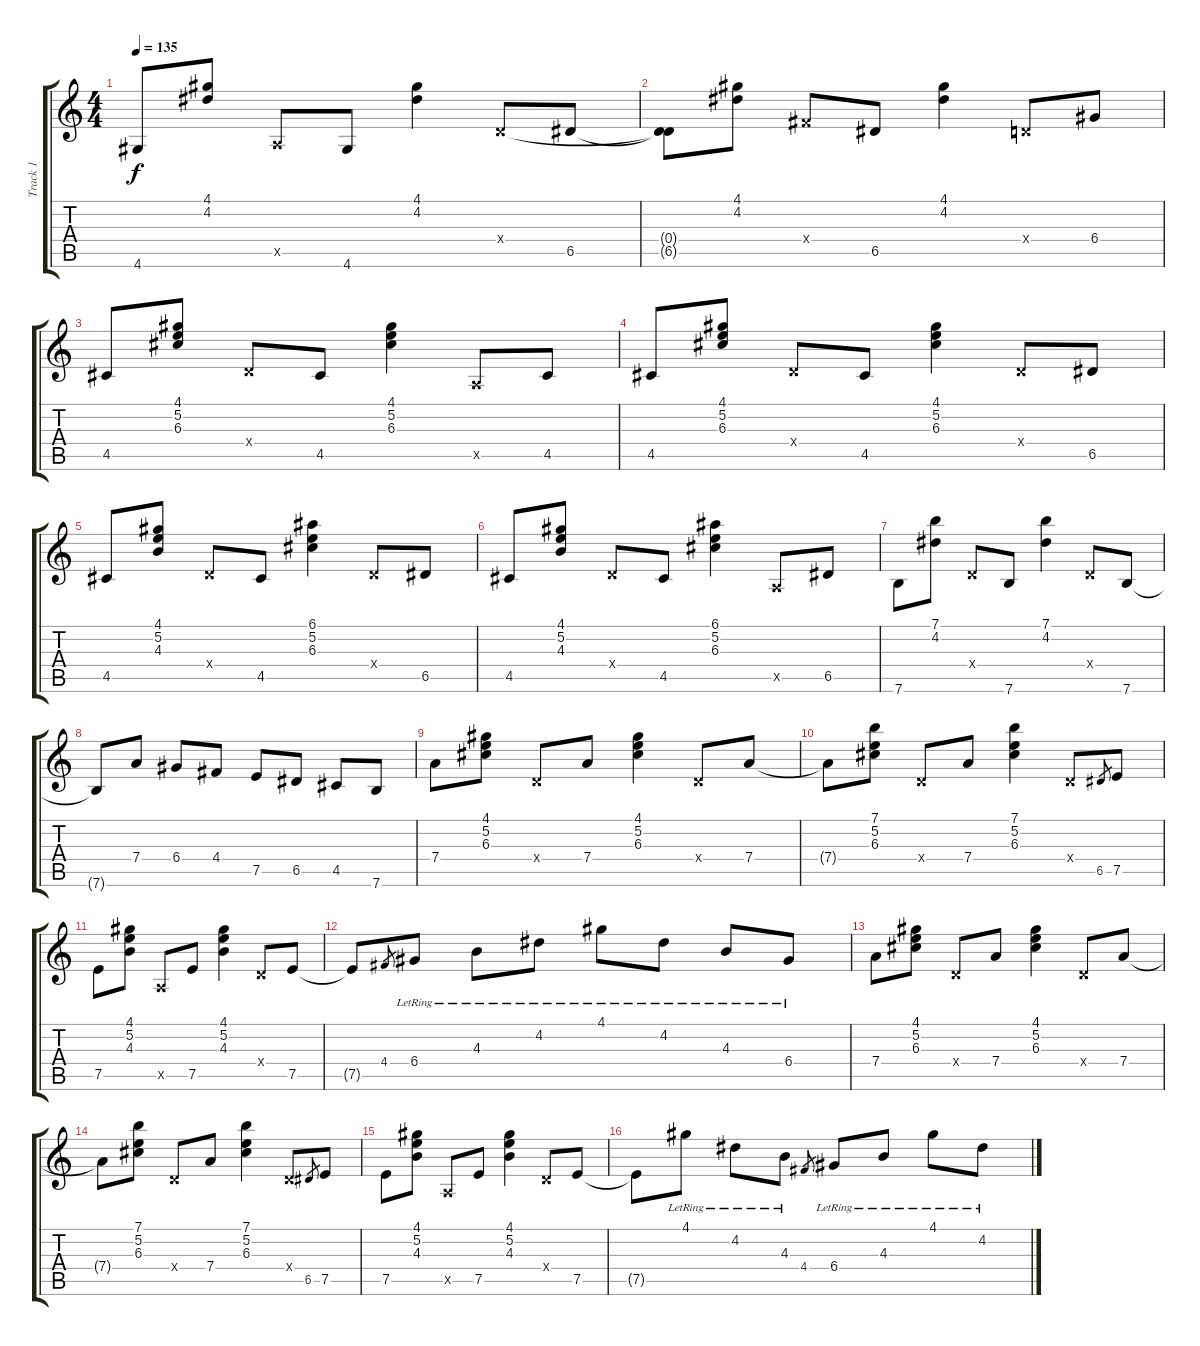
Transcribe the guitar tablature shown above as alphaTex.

\track ("Track 1" "Track 1") {instrument acousticguitarsteel}
\staff {score tabs}
\tuning (E4 B3 G3 D3 A2 E2) {hide}
\ts (4 4)
\tempo 135
\clef g2
\ks c
4.6.8{dy f} (4.1 4.2).8 0.5{x}.8 4.6.8 (4.1 4.2).4 0.4{x}.8 6.5.8 |
(0.4{t} 6.5{t}).8 (4.1 4.2).8 4.4{x}.8 6.5.8 (4.1 4.2).4 0.4{x}.8 6.4.8 |
4.5.8 (4.1 5.2 6.3).8 0.4{x}.8 4.5.8 (4.1 5.2 6.3).4 0.5{x}.8 4.5.8 |
4.5.8 (4.1 5.2 6.3).8 0.4{x}.8 4.5.8 (4.1 5.2 6.3).4 0.4{x}.8 6.5.8 |
4.5.8 (4.1 5.2 4.3).8 0.4{x}.8 4.5.8 (6.1 5.2 6.3).4 0.4{x}.8 6.5.8 |
4.5.8 (4.1 5.2 4.3).8 0.4{x}.8 4.5.8 (6.1 5.2 6.3).4 0.5{x}.8 6.5.8 |
7.6.8 (7.1 4.2).8 0.4{x}.8 7.6.8 (7.1 4.2).4 0.4{x}.8 7.6.8 |
7.6{t}.8 7.4.8 6.4.8 4.4.8 7.5.8 6.5.8 4.5.8 7.6.8 |
7.4.8 (4.1 5.2 6.3).8 0.4{x}.8 7.4.8 (4.1 5.2 6.3).4 0.4{x}.8 7.4.8 |
7.4{t}.8 (7.1 5.2 6.3).8 0.4{x}.8 7.4.8 (7.1 5.2 6.3).4 0.4{x}.8 6.5.8{gr} 7.5.8 |
7.5.8 (4.1 5.2 4.3).8 0.5{x}.8 7.5.8 (4.1 5.2 4.3).4 0.4{x}.8 7.5.8 |
7.5{t}.8 4.4.8{gr} 6.4{lr}.8 4.3{lr}.8 4.2{lr}.8 4.1{lr}.8 4.2{lr}.8 4.3{lr}.8 6.4{lr}.8 |
7.4.8 (4.1 5.2 6.3).8 0.4{x}.8 7.4.8 (4.1 5.2 6.3).4 0.4{x}.8 7.4.8 |
7.4{t}.8 (7.1 5.2 6.3).8 0.4{x}.8 7.4.8 (7.1 5.2 6.3).4 0.4{x}.8 6.5.8{gr} 7.5.8 |
7.5.8 (4.1 5.2 4.3).8 0.5{x}.8 7.5.8 (4.1 5.2 4.3).4 0.4{x}.8 7.5.8 |
7.5{t}.8 4.1{lr}.8 4.2{lr}.8 4.3{lr}.8 4.4.8{gr} 6.4{lr}.8 4.3{lr}.8 4.1{lr}.8 4.2{lr}.8
